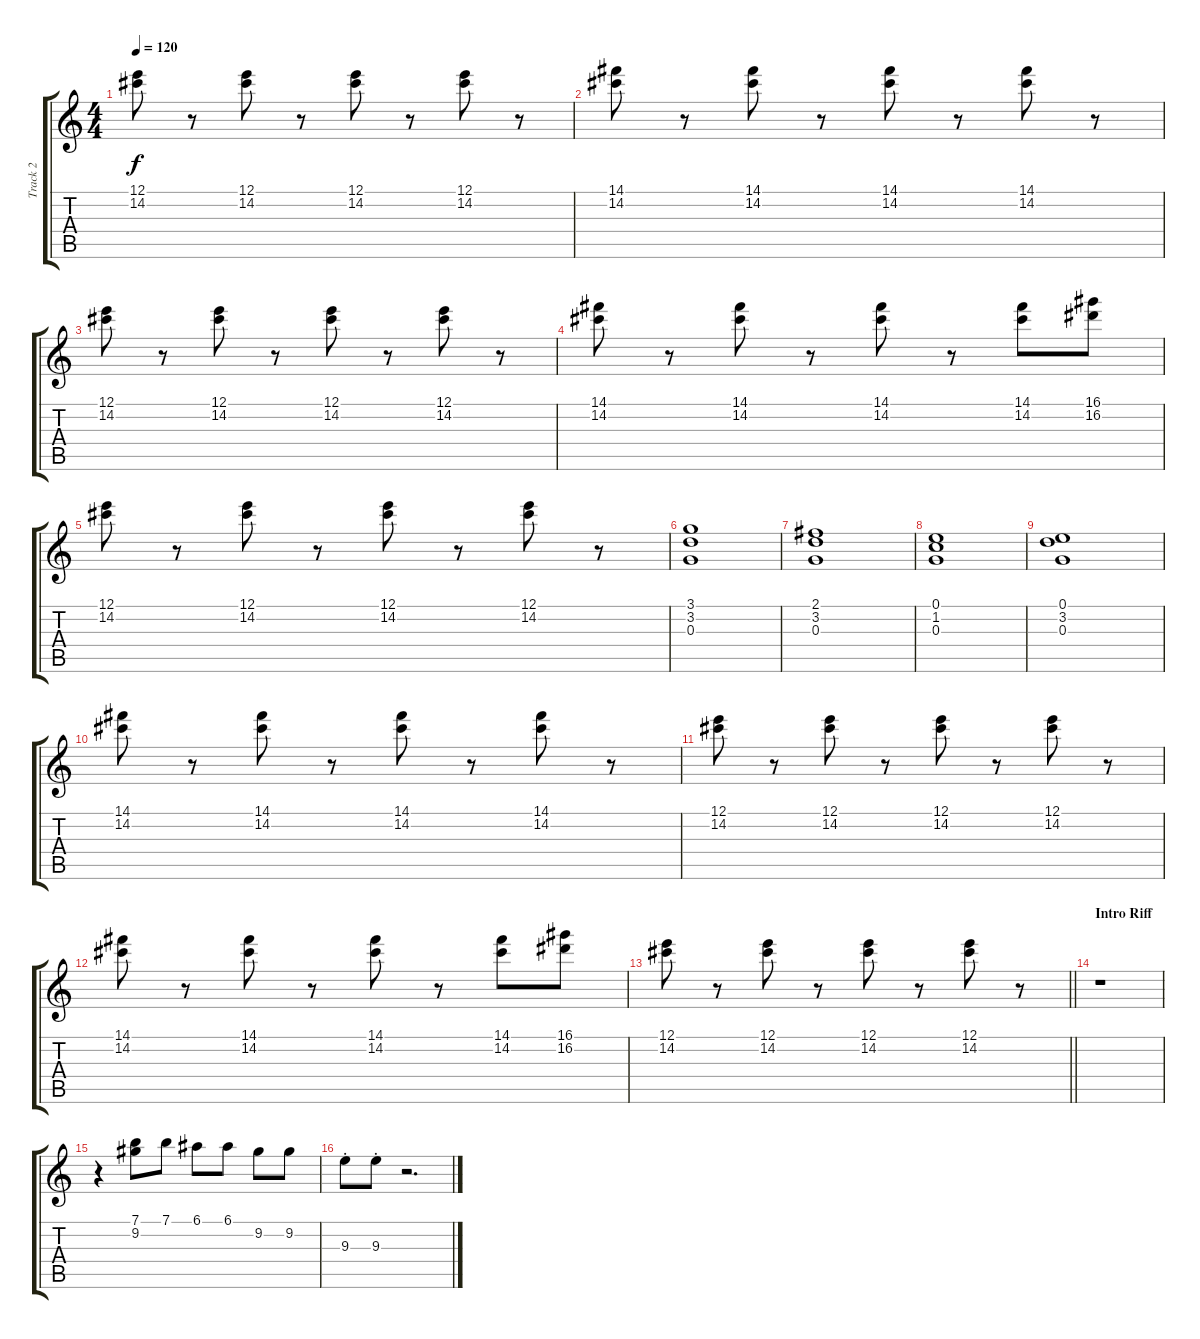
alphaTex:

\track ("Track 2" "Track 2") {instrument electricguitarjazz}
\staff {score tabs}
\tuning (E4 B3 G3 D3 A2 E2) {hide}
\ts (4 4)
\tempo 120
\clef g2
\ks c
(12.1 14.2).8{dy f} r.8 (12.1 14.2).8 r.8 (12.1 14.2).8 r.8 (12.1 14.2).8 r.8 |
(14.1 14.2).8 r.8 (14.1 14.2).8 r.8 (14.1 14.2).8 r.8 (14.1 14.2).8 r.8 |
(12.1 14.2).8 r.8 (12.1 14.2).8 r.8 (12.1 14.2).8 r.8 (12.1 14.2).8 r.8 |
(14.1 14.2).8 r.8 (14.1 14.2).8 r.8 (14.1 14.2).8 r.8 (14.1 14.2).8 (16.1 16.2).8 |
(12.1 14.2).8 r.8 (12.1 14.2).8 r.8 (12.1 14.2).8 r.8 (12.1 14.2).8 r.8 |
(3.1 3.2 0.3).1 |
(2.1 3.2 0.3).1 |
(0.1 1.2 0.3).1 |
(0.1 3.2 0.3).1 |
(14.1 14.2).8 r.8 (14.1 14.2).8 r.8 (14.1 14.2).8 r.8 (14.1 14.2).8 r.8 |
(12.1 14.2).8 r.8 (12.1 14.2).8 r.8 (12.1 14.2).8 r.8 (12.1 14.2).8 r.8 |
(14.1 14.2).8 r.8 (14.1 14.2).8 r.8 (14.1 14.2).8 r.8 (14.1 14.2).8 (16.1 16.2).8 |
\barLineRight lightlight
(12.1 14.2).8 r.8 (12.1 14.2).8 r.8 (12.1 14.2).8 r.8 (12.1 14.2).8 r.8 |
\section ("" "Intro Riff")
r.1 |
r.4 (7.1 9.2).8 7.1.8 6.1.8 6.1.8 9.2.8 9.2.8 |
9.3{st}.8 9.3{st}.8 r.2{d}
